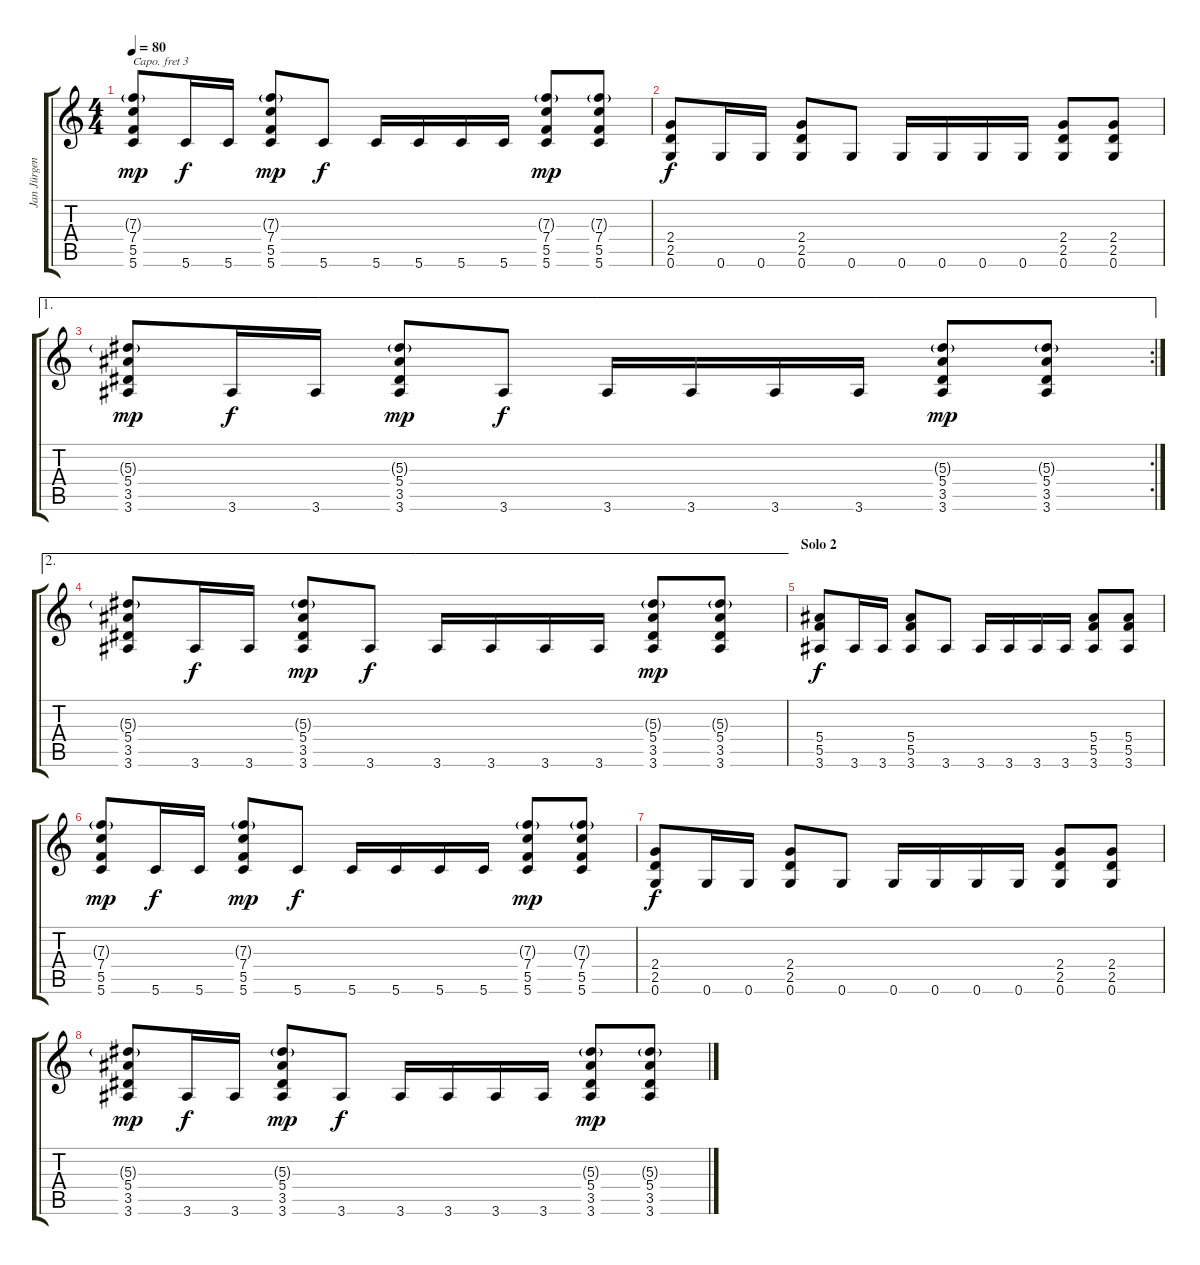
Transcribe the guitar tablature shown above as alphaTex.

\track ("Jan Jürgensen" "Jan Jürgen") {instrument distortionguitar}
\staff {score tabs}
\capo 3
\tuning (E4 B3 G3 D3 A2 E2) {hide}
\ts (4 4)
\tempo 80
\clef g2
\ks c
(7.3{g} 7.4 5.5 5.6).8{dy mp} 5.6.16{dy f} 5.6.16 (7.3{g} 7.4 5.5 5.6).8{dy mp} 5.6.8{dy f} 5.6.16 5.6.16 5.6.16 5.6.16 (7.3{g} 7.4 5.5 5.6).8{dy mp} (7.3{g} 7.4 5.5 5.6).8 |
(2.4 2.5 0.6).8{dy f} 0.6.16 0.6.16 (2.4 2.5 0.6).8 0.6.8 0.6.16 0.6.16 0.6.16 0.6.16 (2.4 2.5 0.6).8 (2.4 2.5 0.6).8 |
\ae 1
\rc 2
(5.3{g} 5.4 3.5 3.6).8{dy mp} 3.6.16{dy f} 3.6.16 (5.3{g} 5.4 3.5 3.6).8{dy mp} 3.6.8{dy f} 3.6.16 3.6.16 3.6.16 3.6.16 (5.3{g} 5.4 3.5 3.6).8{dy mp} (5.3{g} 5.4 3.5 3.6).8 |
\ae 2
(5.3{g} 5.4 3.5 3.6).8 3.6.16{dy f} 3.6.16 (5.3{g} 5.4 3.5 3.6).8{dy mp} 3.6.8{dy f} 3.6.16 3.6.16 3.6.16 3.6.16 (5.3{g} 5.4 3.5 3.6).8{dy mp} (5.3{g} 5.4 3.5 3.6).8 |
\section ("" "Solo 2")
(5.4 5.5 3.6).8{dy f} 3.6.16 3.6.16 (5.4 5.5 3.6).8 3.6.8 3.6.16 3.6.16 3.6.16 3.6.16 (5.4 5.5 3.6).8 (5.4 5.5 3.6).8 |
(7.3{g} 7.4 5.5 5.6).8{dy mp} 5.6.16{dy f} 5.6.16 (7.3{g} 7.4 5.5 5.6).8{dy mp} 5.6.8{dy f} 5.6.16 5.6.16 5.6.16 5.6.16 (7.3{g} 7.4 5.5 5.6).8{dy mp} (7.3{g} 7.4 5.5 5.6).8 |
(2.4 2.5 0.6).8{dy f} 0.6.16 0.6.16 (2.4 2.5 0.6).8 0.6.8 0.6.16 0.6.16 0.6.16 0.6.16 (2.4 2.5 0.6).8 (2.4 2.5 0.6).8 |
(5.3{g} 5.4 3.5 3.6).8{dy mp} 3.6.16{dy f} 3.6.16 (5.3{g} 5.4 3.5 3.6).8{dy mp} 3.6.8{dy f} 3.6.16 3.6.16 3.6.16 3.6.16 (5.3{g} 5.4 3.5 3.6).8{dy mp} (5.3{g} 5.4 3.5 3.6).8
